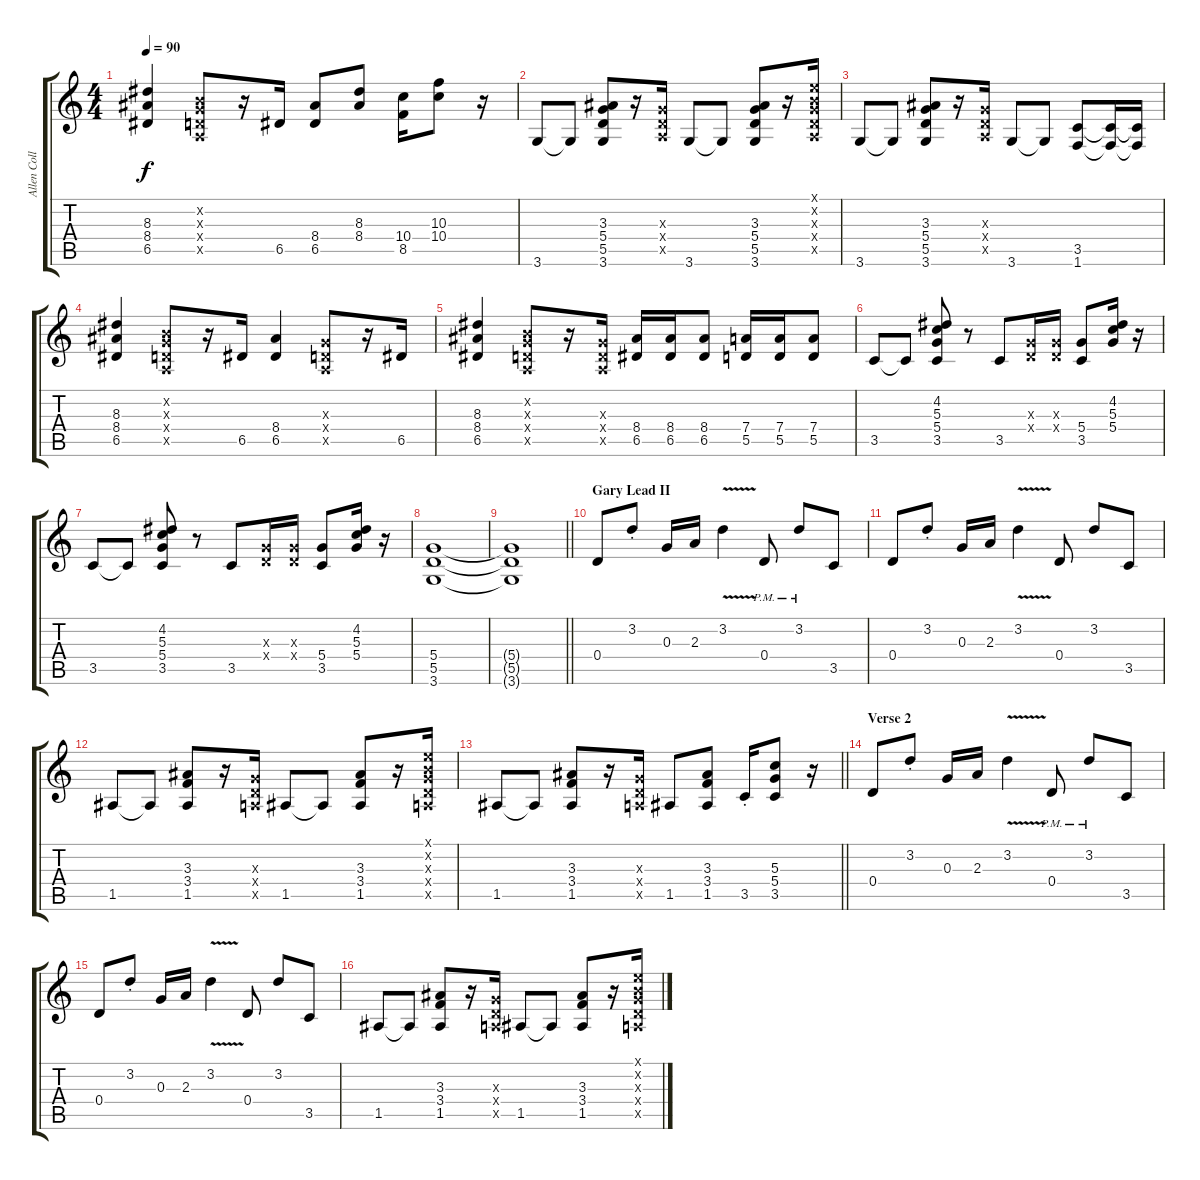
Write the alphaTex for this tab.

\track ("Allen Collins (Rhythm Guitar)" "Allen Coll") {instrument electricguitarclean}
\staff {score tabs}
\tuning (E4 B3 G3 D3 A2 E2) {hide}
\ts (4 4)
\tempo 90
\clef g2
\ks c
(8.3 8.4 6.5).4{dy f} (0.2{x} 0.3{x} 0.4{x} 0.5{x}).8 r.16 6.5.16 (8.4 6.5).8 (8.3 8.4).8 (10.4 8.5).16 (10.3 10.4).8 r.16 |
3.6.8 3.6{t}.8 (3.3 5.4 5.5 3.6).8 r.16 (0.3{x} 0.4{x} 0.5{x}).16 3.6.8 3.6{t}.8 (3.3 5.4 5.5 3.6).8 r.16 (0.1{x} 0.2{x} 0.3{x} 0.4{x} 0.5{x}).16 |
3.6.8 3.6{t}.8 (3.3 5.4 5.5 3.6).8 r.16 (0.3{x} 0.4{x} 0.5{x}).16 3.6.8 3.6{t}.8 (3.5 1.6).8 (3.5{t} 1.6{t}).16 (3.5{t} 1.6{t}).16 |
(8.3 8.4 6.5).4 (0.2{x} 0.3{x} 0.4{x} 0.5{x}).8 r.16 6.5.16 (8.4 6.5).4 (0.3{x} 0.4{x} 0.5{x}).8 r.16 6.5.16 |
(8.3 8.4 6.5).4 (0.2{x} 0.3{x} 0.4{x} 0.5{x}).8 r.16 (0.3{x} 0.4{x} 0.5{x}).16 (8.4 6.5).16 (8.4 6.5).16 (8.4 6.5).8 (7.4 5.5).16 (7.4 5.5).16 (7.4 5.5).8 |
3.5.8 3.5{t}.8 (4.2 5.3 5.4 3.5).8 r.8 3.5.8 (0.3{x} 0.4{x}).16 (0.3{x} 0.4{x}).16 (5.4 3.5).8 (4.2 5.3 5.4).16 r.16 |
3.5.8 3.5{t}.8 (4.2 5.3 5.4 3.5).8 r.8 3.5.8 (0.3{x} 0.4{x}).16 (0.3{x} 0.4{x}).16 (5.4 3.5).8 (4.2 5.3 5.4).16 r.16 |
(5.4 5.5 3.6).1 |
\barLineRight lightlight
(5.4{t} 5.5{t} 3.6{t}).1 |
\section ("" "Gary Lead II")
0.4.8 3.2{st}.8 0.3.16 2.3.16 3.2{v}.4 0.4{pm}.8 3.2{pm}.8 3.5.8 |
0.4.8 3.2{st}.8 0.3.16 2.3.16 3.2{v}.4 0.4.8 3.2.8 3.5.8 |
1.5.8 1.5{t}.8 (3.3 3.4 1.5).8 r.16 (0.3{x} 0.4{x} 0.5{x}).16 1.5.8 1.5{t}.8 (3.3 3.4 1.5).8 r.16 (0.1{x} 0.2{x} 0.3{x} 0.4{x} 0.5{x}).16 |
\barLineRight lightlight
1.5.8 1.5{t}.8 (3.3 3.4 1.5).8 r.16 (0.3{x} 0.4{x} 0.5{x}).16 1.5.8 (3.3 3.4 1.5).8 3.5{st}.16 (5.3 5.4 3.5).8 r.16 |
\section ("" "Verse 2")
0.4.8 3.2{st}.8 0.3.16 2.3.16 3.2{v}.4 0.4{pm}.8 3.2{pm}.8 3.5.8 |
0.4.8 3.2{st}.8 0.3.16 2.3.16 3.2{v}.4 0.4.8 3.2.8 3.5.8 |
1.5.8 1.5{t}.8 (3.3 3.4 1.5).8 r.16 (0.3{x} 0.4{x} 0.5{x}).16 1.5.8 1.5{t}.8 (3.3 3.4 1.5).8 r.16 (0.1{x} 0.2{x} 0.3{x} 0.4{x} 0.5{x}).16
